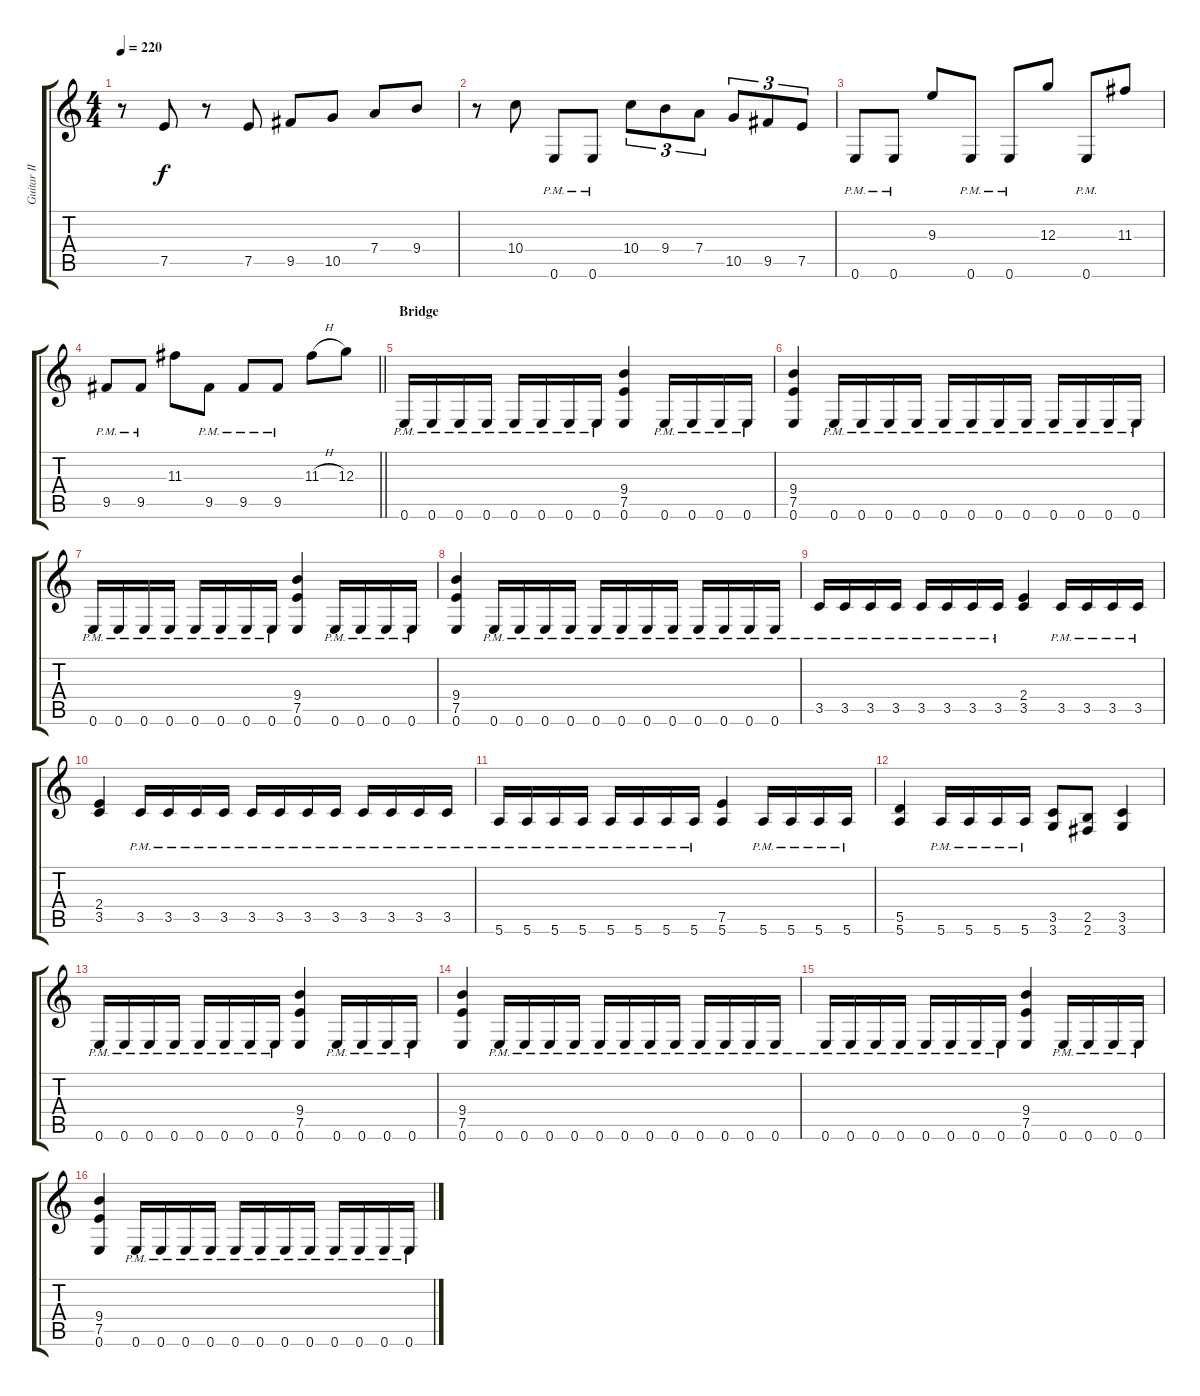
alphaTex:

\track ("Guitar II" "Guitar II") {instrument distortionguitar}
\staff {score tabs}
\tuning (E4 B3 G3 D3 A2 E2) {hide}
\ts (4 4)
\tempo 220
\clef g2
\ks c
r.8{dy f} 7.5.8 r.8 7.5.8 9.5.8 10.5.8 7.4.8 9.4.8 |
r.8 10.4.8 0.6{pm}.8 0.6{pm}.8 10.4.8{tu (3 2)} 9.4.8{tu (3 2)} 7.4.8{tu (3 2)} 10.5.8{tu (3 2)} 9.5.8{tu (3 2)} 7.5.8{tu (3 2)} |
0.6{pm}.8 0.6{pm}.8 9.3.8 0.6{pm}.8 0.6{pm}.8 12.3.8 0.6{pm}.8 11.3.8 |
\barLineRight lightlight
9.5{pm}.8 9.5{pm}.8 11.3.8 9.5{pm}.8 9.5{pm}.8 9.5{pm}.8 11.3{h}.8 12.3.8 |
\section ("" "Bridge")
0.6{pm}.16{balance 0} 0.6{pm}.16 0.6{pm}.16 0.6{pm}.16 0.6{pm}.16 0.6{pm}.16 0.6{pm}.16 0.6{pm}.16 (9.4 7.5 0.6).4 0.6{pm}.16 0.6{pm}.16 0.6{pm}.16 0.6{pm}.16 |
(9.4 7.5 0.6).4 0.6{pm}.16 0.6{pm}.16 0.6{pm}.16 0.6{pm}.16 0.6{pm}.16 0.6{pm}.16 0.6{pm}.16 0.6{pm}.16 0.6{pm}.16 0.6{pm}.16 0.6{pm}.16 0.6{pm}.16 |
0.6{pm}.16 0.6{pm}.16 0.6{pm}.16 0.6{pm}.16 0.6{pm}.16 0.6{pm}.16 0.6{pm}.16 0.6{pm}.16 (9.4 7.5 0.6).4 0.6{pm}.16 0.6{pm}.16 0.6{pm}.16 0.6{pm}.16 |
(9.4 7.5 0.6).4 0.6{pm}.16 0.6{pm}.16 0.6{pm}.16 0.6{pm}.16 0.6{pm}.16 0.6{pm}.16 0.6{pm}.16 0.6{pm}.16 0.6{pm}.16 0.6{pm}.16 0.6{pm}.16 0.6{pm}.16 |
3.5{pm}.16 3.5{pm}.16 3.5{pm}.16 3.5{pm}.16 3.5{pm}.16 3.5{pm}.16 3.5{pm}.16 3.5{pm}.16 (2.4 3.5).4 3.5{pm}.16 3.5{pm}.16 3.5{pm}.16 3.5{pm}.16 |
(2.4 3.5).4 3.5{pm}.16 3.5{pm}.16 3.5{pm}.16 3.5{pm}.16 3.5{pm}.16 3.5{pm}.16 3.5{pm}.16 3.5{pm}.16 3.5{pm}.16 3.5{pm}.16 3.5{pm}.16 3.5{pm}.16 |
5.6{pm}.16 5.6{pm}.16 5.6{pm}.16 5.6{pm}.16 5.6{pm}.16 5.6{pm}.16 5.6{pm}.16 5.6{pm}.16 (7.5 5.6).4 5.6{pm}.16 5.6{pm}.16 5.6{pm}.16 5.6{pm}.16 |
(5.5 5.6).4 5.6{pm}.16 5.6{pm}.16 5.6{pm}.16 5.6{pm}.16 (3.5 3.6).8 (2.5 2.6).8 (3.5 3.6).4 |
0.6{pm}.16 0.6{pm}.16 0.6{pm}.16 0.6{pm}.16 0.6{pm}.16 0.6{pm}.16 0.6{pm}.16 0.6{pm}.16 (9.4 7.5 0.6).4 0.6{pm}.16 0.6{pm}.16 0.6{pm}.16 0.6{pm}.16 |
(9.4 7.5 0.6).4 0.6{pm}.16 0.6{pm}.16 0.6{pm}.16 0.6{pm}.16 0.6{pm}.16 0.6{pm}.16 0.6{pm}.16 0.6{pm}.16 0.6{pm}.16 0.6{pm}.16 0.6{pm}.16 0.6{pm}.16 |
0.6{pm}.16 0.6{pm}.16 0.6{pm}.16 0.6{pm}.16 0.6{pm}.16 0.6{pm}.16 0.6{pm}.16 0.6{pm}.16 (9.4 7.5 0.6).4 0.6{pm}.16 0.6{pm}.16 0.6{pm}.16 0.6{pm}.16 |
(9.4 7.5 0.6).4 0.6{pm}.16 0.6{pm}.16 0.6{pm}.16 0.6{pm}.16 0.6{pm}.16 0.6{pm}.16 0.6{pm}.16 0.6{pm}.16 0.6{pm}.16 0.6{pm}.16 0.6{pm}.16 0.6{pm}.16
